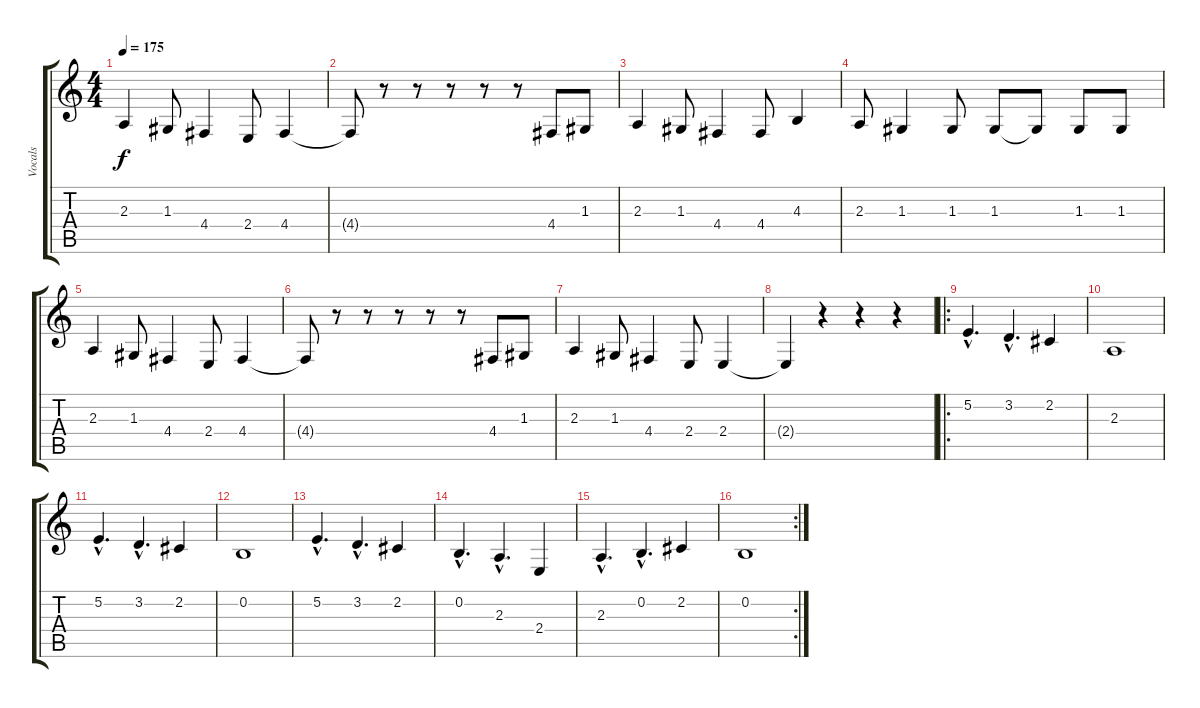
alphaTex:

\track ("Vocals" "Vocals") {instrument oboe}
\staff {score tabs}
\tuning (E4 B3 G3 D3 A2 E2) {hide}
\ts (4 4)
\tempo 175
\clef g2
\ks c
2.3.4{dy f} 1.3.8 4.4.4 2.4.8 4.4.4 |
4.4{t}.8 r.8 r.8 r.8 r.8 r.8 4.4.8 1.3.8 |
2.3.4 1.3.8 4.4.4 4.4.8 4.3.4 |
2.3.8 1.3.4 1.3.8 1.3.8 1.3{t}.8 1.3.8 1.3.8 |
2.3.4 1.3.8 4.4.4 2.4.8 4.4.4 |
4.4{t}.8 r.8 r.8 r.8 r.8 r.8 4.4.8 1.3.8 |
2.3.4 1.3.8 4.4.4 2.4.8 2.4.4 |
2.4{t}.4 r.4 r.4 r.4 |
\ro
5.2{hac}.4{d} 3.2{hac}.4{d} 2.2.4 |
2.3.1 |
5.2{hac}.4{d} 3.2{hac}.4{d} 2.2.4 |
0.2.1 |
5.2{hac}.4{d} 3.2{hac}.4{d} 2.2.4 |
0.2{hac}.4{d} 2.3{hac}.4{d} 2.4.4 |
2.3{hac}.4{d} 0.2{hac}.4{d} 2.2.4 |
\rc 2
0.2.1
